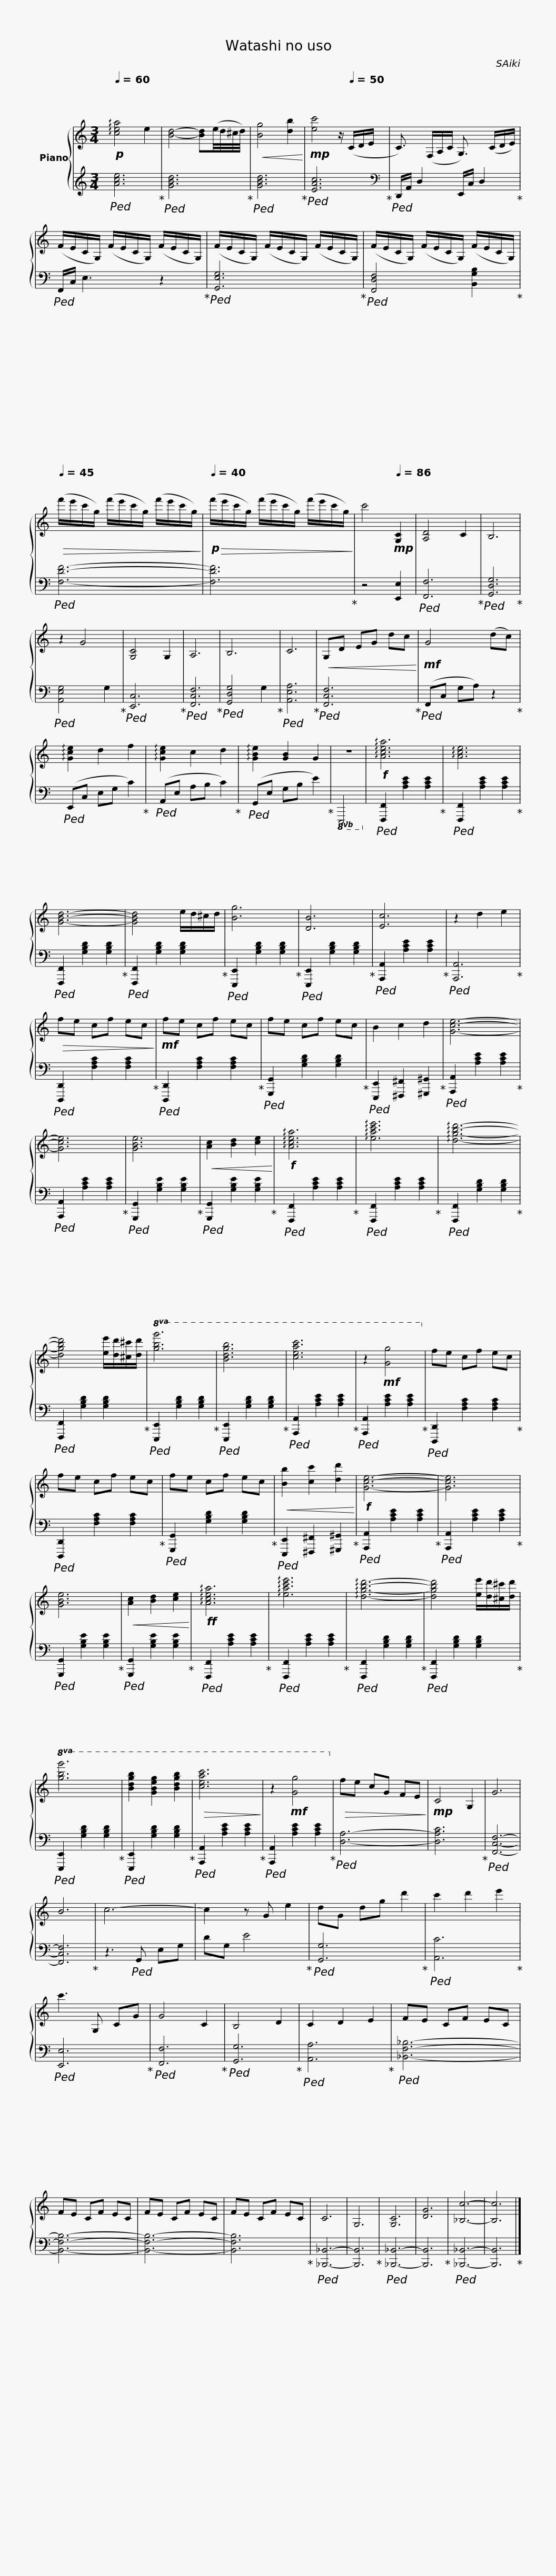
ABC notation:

X:1
%%score { 1 | 2 }
L:1/8
Q:1/4=60
M:3/4
I:linebreak $
K:C
V:1 treble
V:2 treble
V:1
!p! !arpeggio![cea]4 e2 | [Bd]4- [Bd](e/4d/4^c/4d/4) |!<(! [Bg]4 [db]2!<)! |!mp! [ec']4 z/[Q:1/4=50] (C/D/E/ | C3/2) (F,/A,/C/ G,3/2) (C/D/E/) | %5
 (F/E/C/G,/) (F/E/C/G,/) (F/E/C/G,/) |$ (F/E/C/G,/) (F/E/C/G,/) (F/E/C/G,/) | (F/E/C/G,/) (F/E/C/G,/) (F/E/C/G,/) |[Q:1/4=45]!>(! (f'/e'/c'/g/) (f'/e'/c'/g/) (f'/e'/c'/g/)!>)! |$[Q:1/4=40]!p!!>(! (f'/e'/c'/g/) (f'/e'/c'/g/) (f'/e'/c'/g/)!>)! | %10
 c'4[Q:1/4=86]!mp! [G,C]2 | [A,D]4 C2 | B,6 | z2 G4 | [G,C]4 G,2 | %15
 A,6 | B,6 | C6 |!<(! G,D EG dc!<)! |$!mf! G4 (dc) | %20
 !arpeggio![Gce]2 d2 f2 | !arpeggio![Gce]2 c2 d2 | !arpeggio![GBe]2 [GB]2 G2 | z6 |!f! !arpeggio![Acea]6 | %25
 !arpeggio![Ace]6 | [GBd]6- | [GBd]4 e/d/^c/d/ |$ [Bg]6 | [DB]6 | %30
 [Ec]6 | z2 d2 e2 |!>(! fe cf ec!>)! |!mf! fe cf ec | fe cf ec | %35
 B2 c2 d2 | [Gce]6- |$ [Gce]6 | [GBe]6 |!<(! [Ac]2 [Bd]2 [ce]2!<)! | %40
!f! !arpeggio![Acea]6 | !arpeggio![eac'e']6 | !arpeggio![dgbd']6- | [dgbd']4 [ee']/[dd']/[^c^c']/[dd']/ |!8va(! [gbg']6 | %45
 [bd'g'b']6 | [c'e'a'c'']6 |$ z2!mf! [gg']4!8va)! | fe cf ec | fe cf ec | %50
 fe cf ec |!<(! [Bb]2 [cc']2 [dd']2!<)! |!f! [Gce]6- | [Gce]6 | [GBe]6 | %55
!<(! [Ac]2 [Bd]2 [ce]2!<)! |$!ff! !arpeggio![Acea]6 | !arpeggio![eac'e']6 | !arpeggio![dgbd']6- | [dgbd']4 [ee']/[dd']/[^c^c']/[dd']/ | %60
!8va(! [gbg']6 | [bd'g'b']2 [gbe'g']2 [bd'g'b']2 |!>(! [c'e'a'c'']6!>)! | z2!mf! [gg']4!8va)! |!>(! fe cG FE!>)! |$ %65
!mp! C4 G,2 | G6 | B6 | c6- | c2 z G e2 | %70
 dG dg d'2 | c'2 d'2 e'2 | c'3 G, CG | G4 C2 | B,4 D2 | %75
 C2 D2 E2 |$ FE CF EC | FE CF EC | FE CF EC | FE CF EC | %80
 C6 | G,6 | [G,C]6 | [DG]6 | [_B,c]6- | %85
 [B,c]6 |] %86
V:2
!ped! [Ace]6!ped-up! |!ped! [GBd]6!ped-up! |!ped! [GBd]6!ped-up! |!ped! [EAc]6!ped-up! |[K:bass]!ped! D,,/A,,/ D,2 E,,/C,/ D,2!ped-up! | %5
!ped! F,,/C,/ E,3 z2!ped-up! |$!ped! [G,,E,G,]6!ped-up! |!ped! [F,,D,F,]4 [B,,G,B,]2!ped-up! |!ped! [F,DF]6- |$ [F,DF]6!ped-up! | %10
 z4 [E,,E,]2 |!ped! [F,,F,]6!ped-up! |!ped! [G,,D,G,]6!ped-up! |!ped! [A,,E,G,]4 G,2!ped-up! |!ped! [E,,C,]6!ped-up! | %15
!ped! [F,,C,F,]6!ped-up! |!ped! [G,,D,G,]4 G,2!ped-up! |!ped! [A,,E,A,]6!ped-up! |!ped! [F,,C,F,]6!ped-up! |$!ped! (F,,C, G,A,) z2!ped-up! | %20
!ped! (E,,C, E,G, C2)!ped-up! |!ped! (A,,E, A,B, C2)!ped-up! |!ped! (G,,E, G,B, E2)!ped-up! |!8vb(! E,,,6!8vb)! |!ped! [F,,,F,,]2 [A,CE]2 [A,CE]2!ped-up! | %25
!ped! [F,,,F,,]2 [A,CE]2 [A,CE]2!ped-up! |!ped! [F,,,F,,]2 [G,B,D]2 [G,B,D]2!ped-up! |!ped! [F,,,F,,]2 [G,B,D]2 [G,B,D]2!ped-up! |$!ped! [E,,,E,,]2 [G,B,D]2 [G,B,D]2!ped-up! |!ped! [E,,,E,,]2 [G,B,D]2 [G,B,D]2!ped-up! | %30
!ped! [A,,,A,,]2 [A,CE]2 [A,CE]2!ped-up! |!ped! [A,,,A,,]6!ped-up! |!ped! [D,,,D,,]2 [F,A,C]2 [F,A,C]2!ped-up! |!ped! [D,,,D,,]2 [F,A,C]2 [F,A,C]2!ped-up! |!ped! [G,,,G,,]2 [G,B,D]2 [G,B,D]2!ped-up! | %35
!ped! [E,,,E,,]2 [^F,,,^F,,]2 [^G,,,^G,,]2!ped-up! |!ped! [A,,,A,,]2 [A,CE]2 [A,CE]2!ped-up! |$!ped! [A,,,A,,]2 [A,CE]2 [A,CE]2!ped-up! |!ped! [G,,,G,,]2 [G,B,E]2 [G,B,E]2!ped-up! |!ped! [G,,,G,,]2 [G,B,E]2 [G,B,E]2!ped-up! | %40
!ped! [F,,,F,,]2 [A,CE]2 [A,CE]2!ped-up! |!ped! [F,,,F,,]2 [A,CE]2 [A,CE]2!ped-up! |!ped! [F,,,F,,]2 [G,B,D]2 [G,B,D]2!ped-up! |!ped! [F,,,F,,]2 [G,B,D]2 [G,B,D]2!ped-up! |!ped! [E,,,E,,]2 [G,B,D]2 [G,B,D]2!ped-up! | %45
!ped! [E,,,E,,]2 [G,B,D]2 [G,B,D]2!ped-up! |!ped! [A,,,A,,]2 [A,CE]2 [A,CE]2!ped-up! |$!ped! [A,,,A,,]2 [A,CE]2 [A,CE]2!ped-up! |!ped! [D,,,D,,]2 [F,A,C]2 [F,A,C]2!ped-up! |!ped! [D,,,D,,]2 [F,A,C]2 [F,A,C]2!ped-up! | %50
!ped! [G,,,G,,]2 [G,B,D]2 [G,B,D]2!ped-up! |!ped! [E,,,E,,]2 [^F,,,^F,,]2 [^G,,,^G,,]2!ped-up! |!ped! [A,,,A,,]2 [A,CE]2 [A,CE]2!ped-up! |!ped! [A,,,A,,]2 [A,CE]2 [A,CE]2!ped-up! |!ped! [G,,,G,,]2 [G,B,E]2 [G,B,E]2!ped-up! | %55
!ped! [G,,,G,,]2 [G,B,E]2 [G,B,E]2!ped-up! |$!ped! [F,,,F,,]2 [A,CE]2 [A,CE]2!ped-up! |!ped! [F,,,F,,]2 [A,CE]2 [A,CE]2!ped-up! |!ped! [F,,,F,,]2 [G,B,D]2 [G,B,D]2!ped-up! |!ped! [F,,,F,,]2 [G,B,D]2 [G,B,D]2!ped-up! | %60
!ped! [E,,,E,,]2 [G,B,D]2 [G,B,D]2!ped-up! |!ped! [E,,,E,,]2 [G,B,D]2 [G,B,D]2!ped-up! |!ped! [A,,,A,,]2 [A,CE]2 [A,CE]2!ped-up! |!ped! [A,,,A,,]2 [A,CE]2 [A,CE]2!ped-up! |!ped! [D,A,]6- |$ %65
 [D,A,C]6!ped-up! |!ped! [F,,C,F,]6- | [F,,C,F,]6!ped-up! | z3!ped! G,, E,G, | DG, E4!ped-up! | %70
!ped! [G,,G,]6!ped-up! |!ped! [A,,C]6!ped-up! |!ped! [E,,E,]6!ped-up! |!ped! [F,,F,]6!ped-up! |!ped! [G,,G,]6!ped-up! | %75
!ped! [A,,A,]6!ped-up! |$!ped! [_B,,F,_B,]6- | [B,,F,B,]6- | [B,,F,B,]6- | [B,,F,B,]6!ped-up! | %80
!ped! [_B,,,_B,,]6- | [B,,,B,,]6!ped-up! |!ped! [_B,,,_B,,]6- | [B,,,B,,]6!ped-up! |!ped! [_B,,,_B,,]6- | %85
 [B,,,B,,]6!ped-up! |] %86
